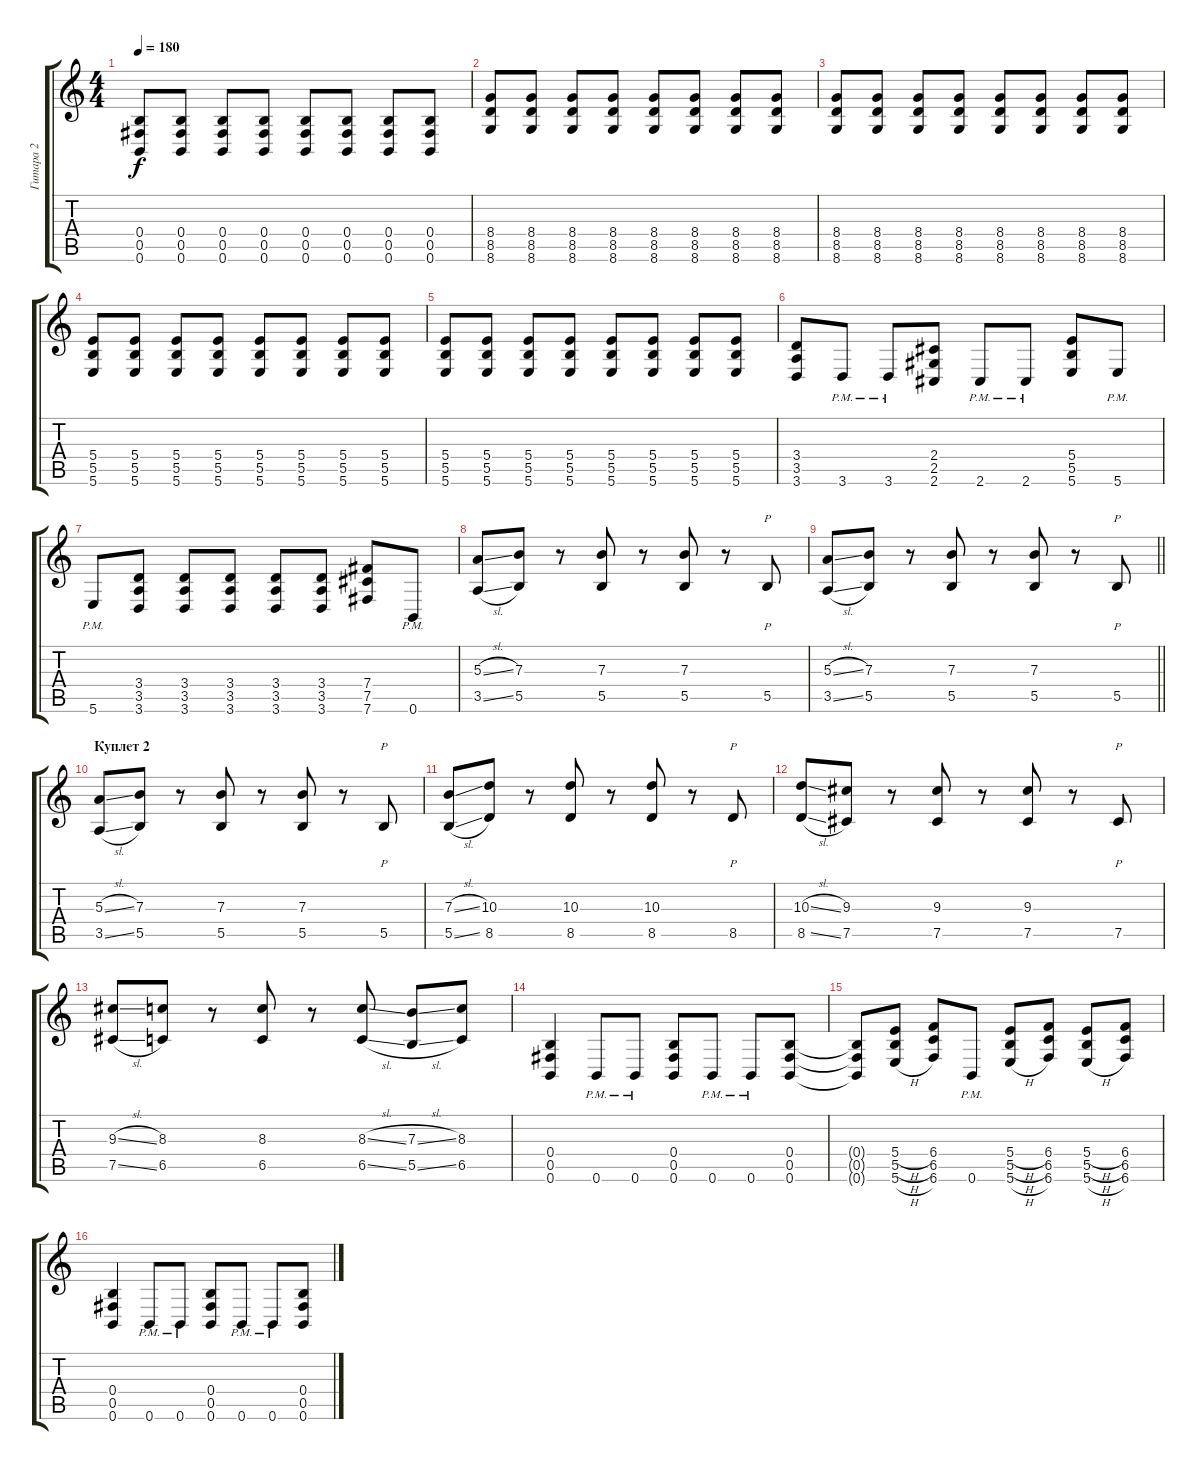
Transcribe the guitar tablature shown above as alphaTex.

\track ("Гитара 2" "Гитара 2") {instrument distortionguitar}
\staff {score tabs}
\tuning (Db4 Ab3 E3 B2 Gb2 B1) {hide}
\ts (4 4)
\tempo 180
\clef g2
\ks c
(0.4 0.5 0.6).8{dy f} (0.4 0.5 0.6).8 (0.4 0.5 0.6).8 (0.4 0.5 0.6).8 (0.4 0.5 0.6).8 (0.4 0.5 0.6).8 (0.4 0.5 0.6).8 (0.4 0.5 0.6).8 |
(8.4 8.5 8.6).8 (8.4 8.5 8.6).8 (8.4 8.5 8.6).8 (8.4 8.5 8.6).8 (8.4 8.5 8.6).8 (8.4 8.5 8.6).8 (8.4 8.5 8.6).8 (8.4 8.5 8.6).8 |
(8.4 8.5 8.6).8 (8.4 8.5 8.6).8 (8.4 8.5 8.6).8 (8.4 8.5 8.6).8 (8.4 8.5 8.6).8 (8.4 8.5 8.6).8 (8.4 8.5 8.6).8 (8.4 8.5 8.6).8 |
(5.4 5.5 5.6).8 (5.4 5.5 5.6).8 (5.4 5.5 5.6).8 (5.4 5.5 5.6).8 (5.4 5.5 5.6).8 (5.4 5.5 5.6).8 (5.4 5.5 5.6).8 (5.4 5.5 5.6).8 |
(5.4 5.5 5.6).8 (5.4 5.5 5.6).8 (5.4 5.5 5.6).8 (5.4 5.5 5.6).8 (5.4 5.5 5.6).8 (5.4 5.5 5.6).8 (5.4 5.5 5.6).8 (5.4 5.5 5.6).8 |
(3.4 3.5 3.6).8 3.6{pm}.8 3.6{pm}.8 (2.4 2.5 2.6).8 2.6{pm}.8 2.6{pm}.8 (5.4 5.5 5.6).8 5.6{pm}.8 |
5.6{pm}.8 (3.4 3.5 3.6).8 (3.4 3.5 3.6).8 (3.4 3.5 3.6).8 (3.4 3.5 3.6).8 (3.4 3.5 3.6).8 (7.4 7.5 7.6).8 0.6{pm}.8 |
(5.3{sl} 3.5{sl}).8 (7.3 5.5).8 r.8 (7.3 5.5).8 r.8 (7.3 5.5).8 r.8 5.5.8{p} |
\barLineRight lightlight
(5.3{sl} 3.5{sl}).8 (7.3 5.5).8 r.8 (7.3 5.5).8 r.8 (7.3 5.5).8 r.8 5.5.8{p} |
\section ("" "Куплет 2")
(5.3{sl} 3.5{sl}).8 (7.3 5.5).8 r.8 (7.3 5.5).8 r.8 (7.3 5.5).8 r.8 5.5.8{p} |
(7.3{sl} 5.5{sl}).8 (10.3 8.5).8 r.8 (10.3 8.5).8 r.8 (10.3 8.5).8 r.8 8.5.8{p} |
(10.3{sl} 8.5{sl}).8 (9.3 7.5).8 r.8 (9.3 7.5).8 r.8 (9.3 7.5).8 r.8 7.5.8{p} |
(9.3{sl} 7.5{sl}).8 (8.3 6.5).8 r.8 (8.3 6.5).8 r.8 (8.3{sl} 6.5{sl}).8 (7.3{sl} 5.5{sl}).8 (8.3 6.5).8 |
(0.4 0.5 0.6).4 0.6{pm}.8 0.6{pm}.8 (0.4 0.5 0.6).8 0.6{pm}.8 0.6{pm}.8 (0.4 0.5 0.6).8 |
(0.4{t} 0.5{t} 0.6{t}).8 (5.4{h} 5.5{h} 5.6{h}).8 (6.4 6.5 6.6).8 0.6{pm}.8 (5.4{h} 5.5{h} 5.6{h}).8 (6.4 6.5 6.6).8 (5.4{h} 5.5{h} 5.6{h}).8 (6.4 6.5 6.6).8 |
(0.4 0.5 0.6).4 0.6{pm}.8 0.6{pm}.8 (0.4 0.5 0.6).8 0.6{pm}.8 0.6{pm}.8 (0.4 0.5 0.6).8
